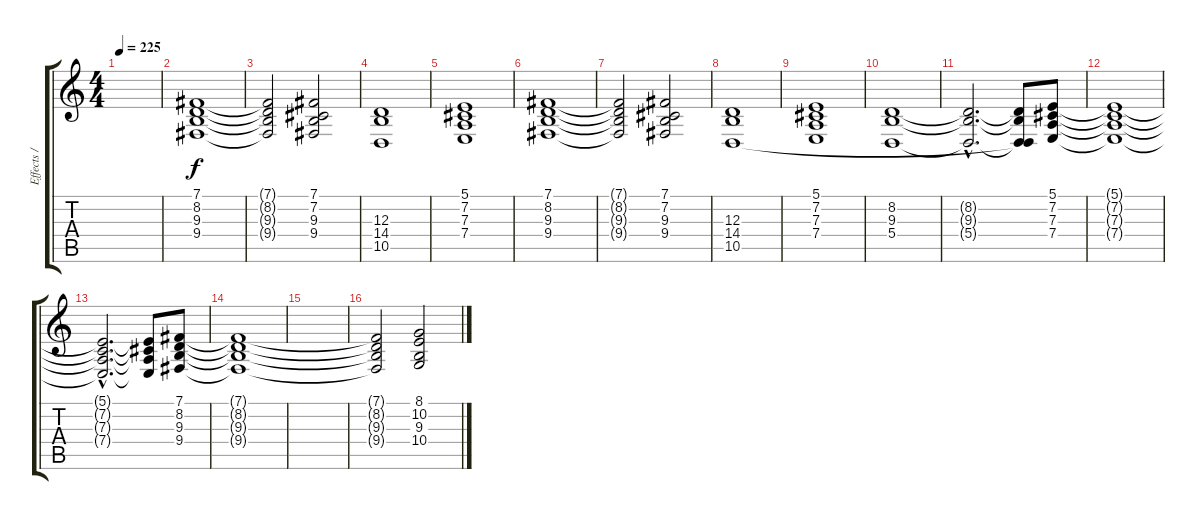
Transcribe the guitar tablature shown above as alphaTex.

\track ("Effects / Strings" "Effects / ") {instrument stringensemble1}
\staff {score tabs}
\tuning (B3 Gb3 D3 A2 E2 B1) {hide}
\ts (4 4)
\tempo 225
\clef g2
\ks c
|
(7.1 8.2 9.3 9.4).1{instrument stringensemble1} |
(7.1{t} 8.2{t} 9.3{t} 9.4{t}).2 (7.1 7.2 9.3 9.4).2 |
(12.3 14.4 10.5).1 |
(5.1 7.2 7.3 7.4).1 |
(7.1 8.2 9.3 9.4).1{instrument stringensemble1} |
(7.1{t} 8.2{t} 9.3{t} 9.4{t}).2 (7.1 7.2 9.3 9.4).2 |
(12.3 14.4 10.5).1 |
(5.1 7.2 7.3 7.4).1 |
(8.2 9.3 5.4).1 |
(8.2{hac t} 9.3{hac t} 5.4{hac t}).2{d} (8.2{t} 9.3{t} 5.4{t} 10.5{t}).8 (5.1 7.2 7.3 7.4).8 |
(5.1{t} 7.2{t} 7.3{t} 7.4{t}).1 |
(5.1{hac t} 7.2{hac t} 7.3{hac t} 7.4{hac t}).2{d} (5.1{t} 7.2{t} 7.3{t} 7.4{t}).8 (7.1 8.2 9.3 9.4).8 |
(7.1{t} 8.2{t} 9.3{t} 9.4{t}).1 |
|
(7.1{t} 8.2{t} 9.3{t} 9.4{t}).2 (8.1 10.2 9.3 10.4).2
